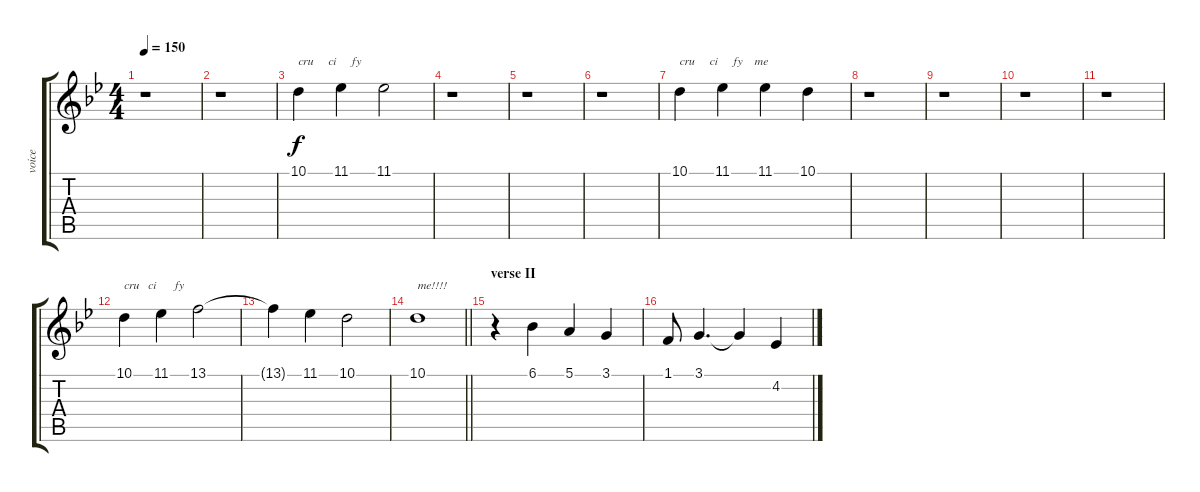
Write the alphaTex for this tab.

\track ("voice" "voice") {instrument lead1square}
\staff {score tabs}
\tuning (E4 B3 G3 D3 A2 E2) {hide}
\ts (4 4)
\tempo 150
\clef g2
\ks bb
r.1{dy f} |
r.1 |
10.1.4{txt "cru     ci     fy  "} 11.1.4 11.1.2 |
r.1 |
r.1 |
r.1 |
10.1.4{txt "cru     ci     fy    me"} 11.1.4 11.1.4 10.1.4 |
r.1 |
r.1 |
r.1 |
r.1 |
10.1.4{txt "cru   ci      fy"} 11.1.4 13.1.2 |
13.1{t}.4 11.1.4 10.1.2 |
\barLineRight lightlight
10.1.1{txt "me!!!!"} |
\section ("" "verse II")
r.4 6.1.4 5.1.4 3.1.4 |
1.1.8 3.1.4{d} 3.1{t}.4 4.2.4
